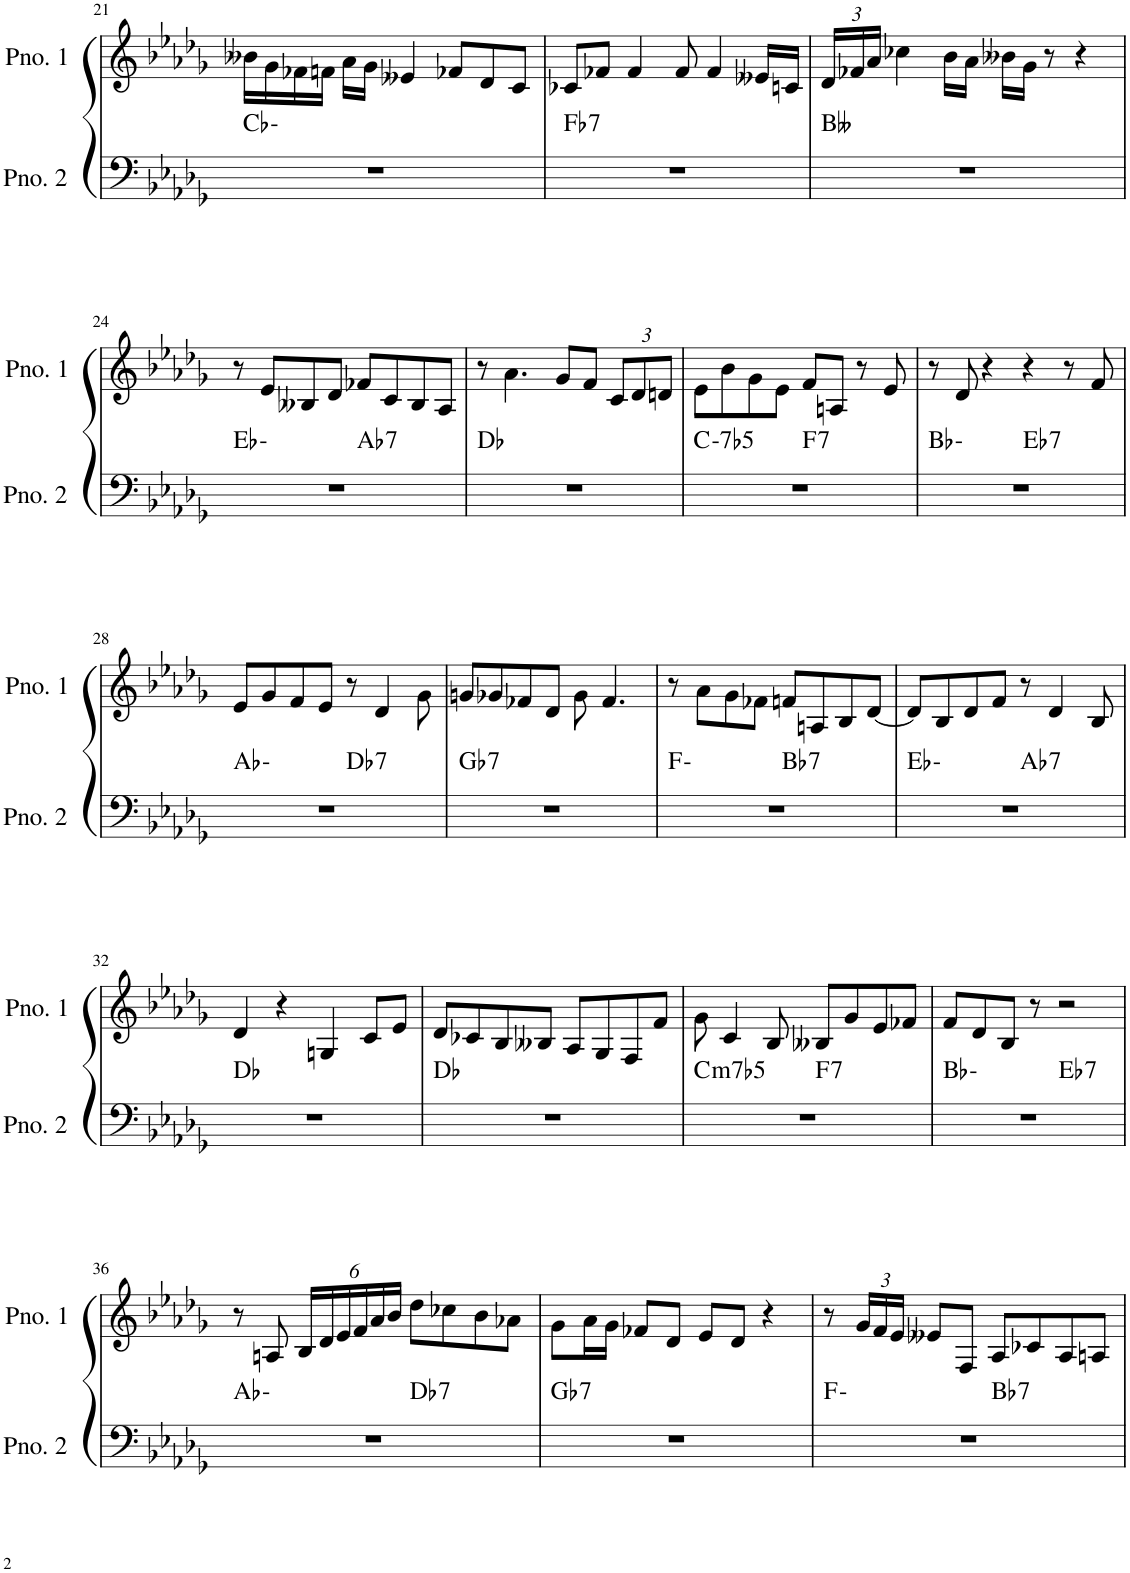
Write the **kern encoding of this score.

**kern	**harte	**kern
*part2	*part2	*part1
*staff2	*	*staff1
*I"ピアノ 2	*	*I"ピアノ 1
!!LO:PB:g=z
*clefF4	*	*clefG2
*k[b-e-a-d-g-]	*	*k[b-e-a-d-g-]
*M4/4	*	*M4/4
=21	=21	=21
1r	Cb:min	16b--X\LL
.	.	16g-\
.	.	16f-X\
.	.	16fn\JJ
.	.	16a-\LL
.	.	16g-\JJ
.	.	4e--X/
.	.	8f-X/L
.	.	8d-/
.	.	8c/J
=22	=22	=22
!	!LO:H:kt=7	!
1r	Fb:7	8c-X/L
.	.	8f-X/J
.	.	4f-/
.	.	8f-/
.	.	4f-/
.	.	16e--X/LL
.	.	16cn/JJ
=23	=23	=23
*	*	*Xbrackettup
1r	Bbb:maj	24d-/LL
.	.	24f-X/
.	.	24a-/JJ
.	.	4cc-X\
.	.	16b-\LL
.	.	16a-\JJ
.	.	16b--X\LL
.	.	16g-\JJ
.	.	8r
.	.	4r
!!LO:LB:g=z
=24	=24	=24
*^	*	*
1r	2ryy	Eb:min	8r
.	.	.	8e-/L
.	.	.	8B--X/
.	.	.	8d-/J
!	!	!LO:H:kt=7	!
.	2ryy	Ab:7	8f-X/L
.	.	.	8c/
.	.	.	8B--/
.	.	.	8A-/J
*v	*v	*	*
=25	=25	=25
1r	Db:maj	8r
.	.	4.a-\
.	.	8g-/L
.	.	8f/J
.	.	12c/L
.	.	12d-/
.	.	12dn/J
=26	=26	=26
!	!LO:H:kt=-7b5	!
*^	*	*
1r	2ryy	C:hdim7	8e-\L
.	.	.	8b-\
.	.	.	8g-\
.	.	.	8e-\J
!	!	!LO:H:kt=7	!
.	2ryy	F:7	8f/L
.	.	.	8An/J
.	.	.	8r
.	.	.	8e-/
=27	=27	=27	=27
1r	2ryy	Bb:min	8r
.	.	.	8d-/
.	.	.	4r
!	!	!LO:H:kt=7	!
.	2ryy	Eb:7	4r
.	.	.	8r
.	.	.	8f/
!!LO:LB:g=z
=28	=28	=28	=28
1r	2ryy	Ab:min	8e-/L
.	.	.	8g-/
.	.	.	8f/
.	.	.	8e-/J
!	!	!LO:H:kt=7	!
.	2ryy	Db:7	8r
.	.	.	4d-/
.	.	.	8g-\
=29	=29	=29	=29
!	!	!LO:H:kt=7	!
*v	*v	*	*
1r	Gb:7	8gn/L
.	.	8g-X/
.	.	8f-X/
.	.	8d-/J
.	.	8g-\
.	.	4.f-/
=30	=30	=30
*^	*	*
1r	2ryy	F:min	8r
.	.	.	8a-\L
.	.	.	8g-\
.	.	.	8f-X\J
!	!	!LO:H:kt=7	!
.	2ryy	Bb:7	8fn/L
.	.	.	8An/
.	.	.	8B-/
.	.	.	[8d-/J
=31	=31	=31	=31
1r	2ryy	Eb:min	8d-/L]
.	.	.	8B-/
.	.	.	8d-/
.	.	.	8f/J
!	!	!LO:H:kt=7	!
.	2ryy	Ab:7	8r
.	.	.	4d-/
.	.	.	8B-/
*v	*v	*	*
!!LO:LB:g=z
=32	=32	=32
1r	Db:maj	4d-/
.	.	4r
.	.	4Gn/
.	.	8c/L
.	.	8e-/J
=33	=33	=33
1r	Db:maj	8d-/L
.	.	8c-X/
.	.	8B-/
.	.	8B--X/J
.	.	8A-/L
.	.	8G-/
.	.	8F/
.	.	8f/J
=34	=34	=34
!	!LO:H:kt=m7b5	!
*^	*	*
1r	2ryy	C:hdim7	8g-\
.	.	.	4c/
.	.	.	8B-/
!	!	!LO:H:kt=7	!
.	2ryy	F:7	8B--X/L
.	.	.	8g-/
.	.	.	8e-/
.	.	.	8f-X/J
=35	=35	=35	=35
1r	2ryy	Bb:min	8f/L
.	.	.	8d-/
.	.	.	8B-/J
.	.	.	8r
!	!	!LO:H:kt=7	!
.	2ryy	Eb:7	2r
!!LO:LB:g=z
=36	=36	=36	=36
1r	2ryy	Ab:min	8r
.	.	.	8An/
.	.	.	24B-/LL
.	.	.	24d-/
.	.	.	24e-/
.	.	.	24f/
.	.	.	24a-/
.	.	.	24b-/JJ
!	!	!LO:H:kt=7	!
.	2ryy	Db:7	8dd-\L
.	.	.	8cc-X\
.	.	.	8b-\
.	.	.	8a-X\J
=37	=37	=37	=37
!	!	!LO:H:kt=7	!
*v	*v	*	*
1r	Gb:7	8g-\L
.	.	16a-\L
.	.	16g-\JJ
.	.	8f-X/L
.	.	8d-/J
.	.	8e-/L
.	.	8d-/J
.	.	4r
=38	=38	=38
*^	*	*
1r	2ryy	F:min	8r
.	.	.	24g-/LL
.	.	.	24f/
.	.	.	24e-/JJ
.	.	.	8e--X/L
.	.	.	8F/J
!	!	!LO:H:kt=7	!
.	2ryy	Bb:7	8A-/L
.	.	.	8c-X/
.	.	.	8A-/
.	.	.	8An/J
*v	*v	*	*
=	=	=
*-	*-	*-
